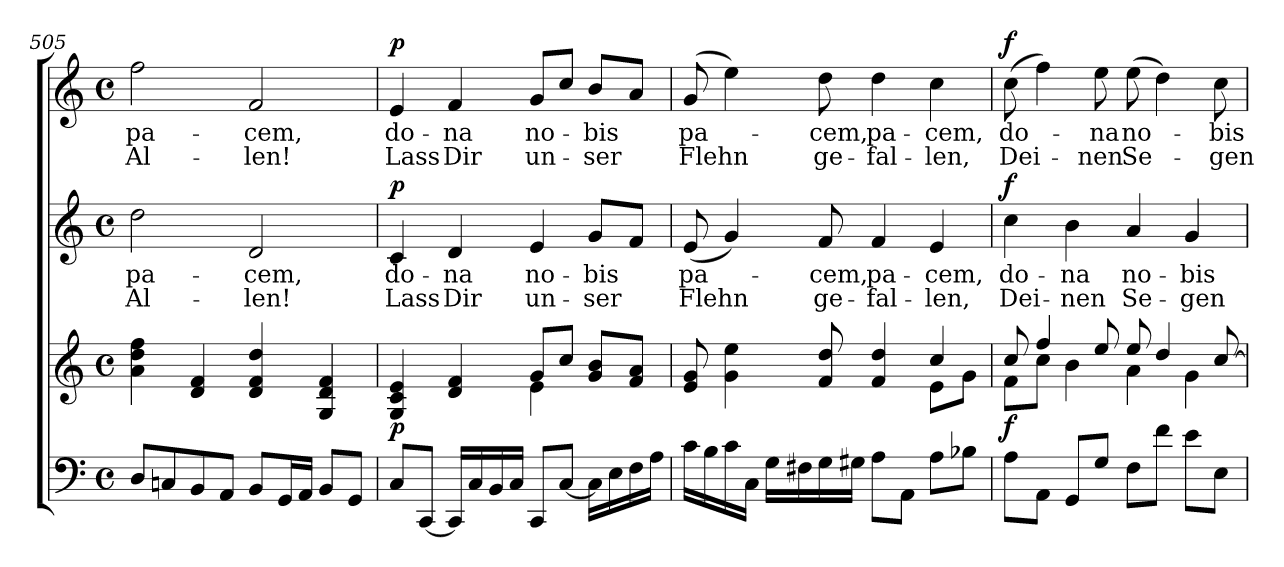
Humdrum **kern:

**kern	**kern	**dynam	**kern	**text	**text	**dynam	**kern	**text	**text	**dynam
*part3	*part3	*part3	*part2	*part2	*part2	*part2	*part1	*part1	*part1	*part1
*staff4	*staff3	*staff3/4	*staff2	*staff2	*staff2	*staff2	*staff1	*staff1	*staff1	*staff1
*clefF4	*clefG2	*	*clefG2	*	*	*	*clefG2	*	*	*
*k[]	*k[]	*	*k[]	*	*	*	*k[]	*	*	*
*C:	*C:	*	*C:	*	*	*	*C:	*	*	*
*M4/4	*M4/4	*	*M4/4	*	*	*	*M4/4	*	*	*
*met(c)	*met(c)	*	*met(c)	*	*	*	*met(c)	*	*	*
=505	=505	=505	=505	=505	=505	=505	=505	=505	=505	=505
!	!	!	!	!LO:LY:b	!LO:LY:b	!	!	!LO:LY:b	!LO:LY:b	!
8D/L	4a\ 4dd\ 4ff\	.	2dd\	pa-	Al-	.	2ff\	pa-	Al-	.
8Cn/	.	.	.	.	.	.	.	.	.	.
8BB/	4d/ 4f/	.	.	.	.	.	.	.	.	.
8AA/J	.	.	.	.	.	.	.	.	.	.
!	!	!	!	!LO:LY:b	!LO:LY:b	!	!	!LO:LY:b	!LO:LY:b	!
8BB/L	4d/ 4f/ 4dd/	.	2d/	-cem,	-len!	.	2f/	-cem,	-len!	.
16GG/L	.	.	.	.	.	.	.	.	.	.
16AA/JJ	.	.	.	.	.	.	.	.	.	.
8BB/L	4G/ 4d/ 4f/	.	.	.	.	.	.	.	.	.
8GG/J	.	.	.	.	.	.	.	.	.	.
=506	=506	=506	=506	=506	=506	=506	=506	=506	=506	=506
*	*^	*	*	*	*	*	*	*	*	*
!	!	!	!LO:DY:b	!	!LO:LY:b	!LO:LY:b	!LO:DY:a	!	!LO:LY:b	!LO:LY:b	!LO:DY:a
8C/L	4G/ 4c/ 4e/	2ryy	p	4c/	do-	Lass	p	4e/	do-	Lass	p
[8CC/J	.	.	.	.	.	.	.	.	.	.	.
!	!	!	!	!	!LO:LY:b	!LO:LY:b	!	!	!LO:LY:b	!LO:LY:b	!
16CC/LL]	4d/ 4f/	.	.	4d/	-na	Dir	.	4f/	-na	Dir	.
16C/	.	.	.	.	.	.	.	.	.	.	.
16BB/	.	.	.	.	.	.	.	.	.	.	.
16C/JJ	.	.	.	.	.	.	.	.	.	.	.
!	!	!	!	!	!LO:LY:b	!LO:LY:b	!	!	!LO:LY:b	!LO:LY:b	!
8CC/L	8g/L	4e\	.	4e/	no-	un-	.	8g/L	no-	un-	.
[8C/J	8cc/J	.	.	.	.	.	.	8cc/J	.	.	.
!	!	!	!	!	!LO:LY:b	!LO:LY:b	!	!	!LO:LY:b	!LO:LY:b	!
16C\LL]	8g/ 8b/L	4ryy	.	8g/L	-bis	-ser	.	8b/L	-bis	-ser	.
16E\	.	.	.	.	.	.	.	.	.	.	.
16F\	8f/ 8a/J	.	.	8f/J	.	.	.	8a/J	.	.	.
16A\JJ	.	.	.	.	.	.	.	.	.	.	.
!!LO:LB:g=z
=507	=507	=507	=507	=507	=507	=507	=507	=507	=507	=507	=507
!	!	!	!	!	!LO:LY:b	!LO:LY:b	!	!	!LO:LY:b	!LO:LY:b	!
16c\LL	8e/ 8g/	2.ryy	.	(<8e/	pa-	Flehn	.	(8g/	pa-	Flehn	.
16B\	.	.	.	.	.	.	.	.	.	.	.
16c\	4g\ 4ee\	.	.	4g/)	.	.	.	4ee\)	.	.	.
16C\JJ	.	.	.	.	.	.	.	.	.	.	.
16G\LL	.	.	.	.	.	.	.	.	.	.	.
16F#X\	.	.	.	.	.	.	.	.	.	.	.
!	!	!	!	!	!LO:LY:b	!LO:LY:b	!	!	!LO:LY:b	!LO:LY:b	!
16G\	8f/ 8dd/	.	.	8f/	-cem,	ge-	.	8dd\	-cem,	ge-	.
16G#X\JJ	.	.	.	.	.	.	.	.	.	.	.
!	!	!	!	!	!LO:LY:b	!LO:LY:b	!	!	!LO:LY:b	!LO:LY:b	!
8A\L	4f/ 4dd/	.	.	4f/	pa-	-fal-	.	4dd\	pa-	-fal-	.
8AA\J	.	.	.	.	.	.	.	.	.	.	.
!	!	!	!	!	!LO:LY:b	!LO:LY:b	!	!	!LO:LY:b	!LO:LY:b	!
8A\L	4cc/	8e\L	.	4e/	-cem,	-len,	.	4cc\	-cem,	-len,	.
8B-X\J	.	8g\J	.	.	.	.	.	.	.	.	.
=508	=508	=508	=508	=508	=508	=508	=508	=508	=508	=508	=508
!	!	!	!LO:DY:b	!	!LO:LY:b	!LO:LY:b	!LO:DY:a	!	!LO:LY:b	!LO:LY:b	!LO:DY:a
8A\L	8cc/	8f\L	f	4cc\	do-	Dei-	f	(>8cc\	do-	Dei-	f
8AA\J	4ff/	8cc\J	.	.	.	.	.	4ff\)	.	.	.
!	!	!	!	!	!LO:LY:b	!LO:LY:b	!	!	!	!	!
8GG/L	.	4b\	.	4b\	-na	-nen	.	.	.	.	.
!	!	!	!	!	!	!	!	!	!LO:LY:b	!LO:LY:b	!
8G/J	8ee/	.	.	.	.	.	.	8ee\	-na	-nen	.
!	!	!	!	!	!LO:LY:b	!LO:LY:b	!	!	!LO:LY:b	!LO:LY:b	!
8F\L	8ee/	4a\	.	4a/	no-	Se-	.	(>8ee\	no-	Se-	.
8f\J	4dd/	.	.	.	.	.	.	4dd\)	.	.	.
!	!	!	!	!	!LO:LY:b	!LO:LY:b	!	!	!	!	!
8e\L	.	4g\	.	4g/	-bis	-gen	.	.	.	.	.
!	!	!	!	!	!	!	!	!	!LO:LY:b	!LO:LY:b	!
8E\J	[>8cc/	.	.	.	.	.	.	8cc\	-bis	-gen	.
*	*v	*v	*	*	*	*	*	*	*	*	*
=	=	=	=	=	=	=	=	=	=	=
*-	*-	*-	*-	*-	*-	*-	*-	*-	*-	*-
